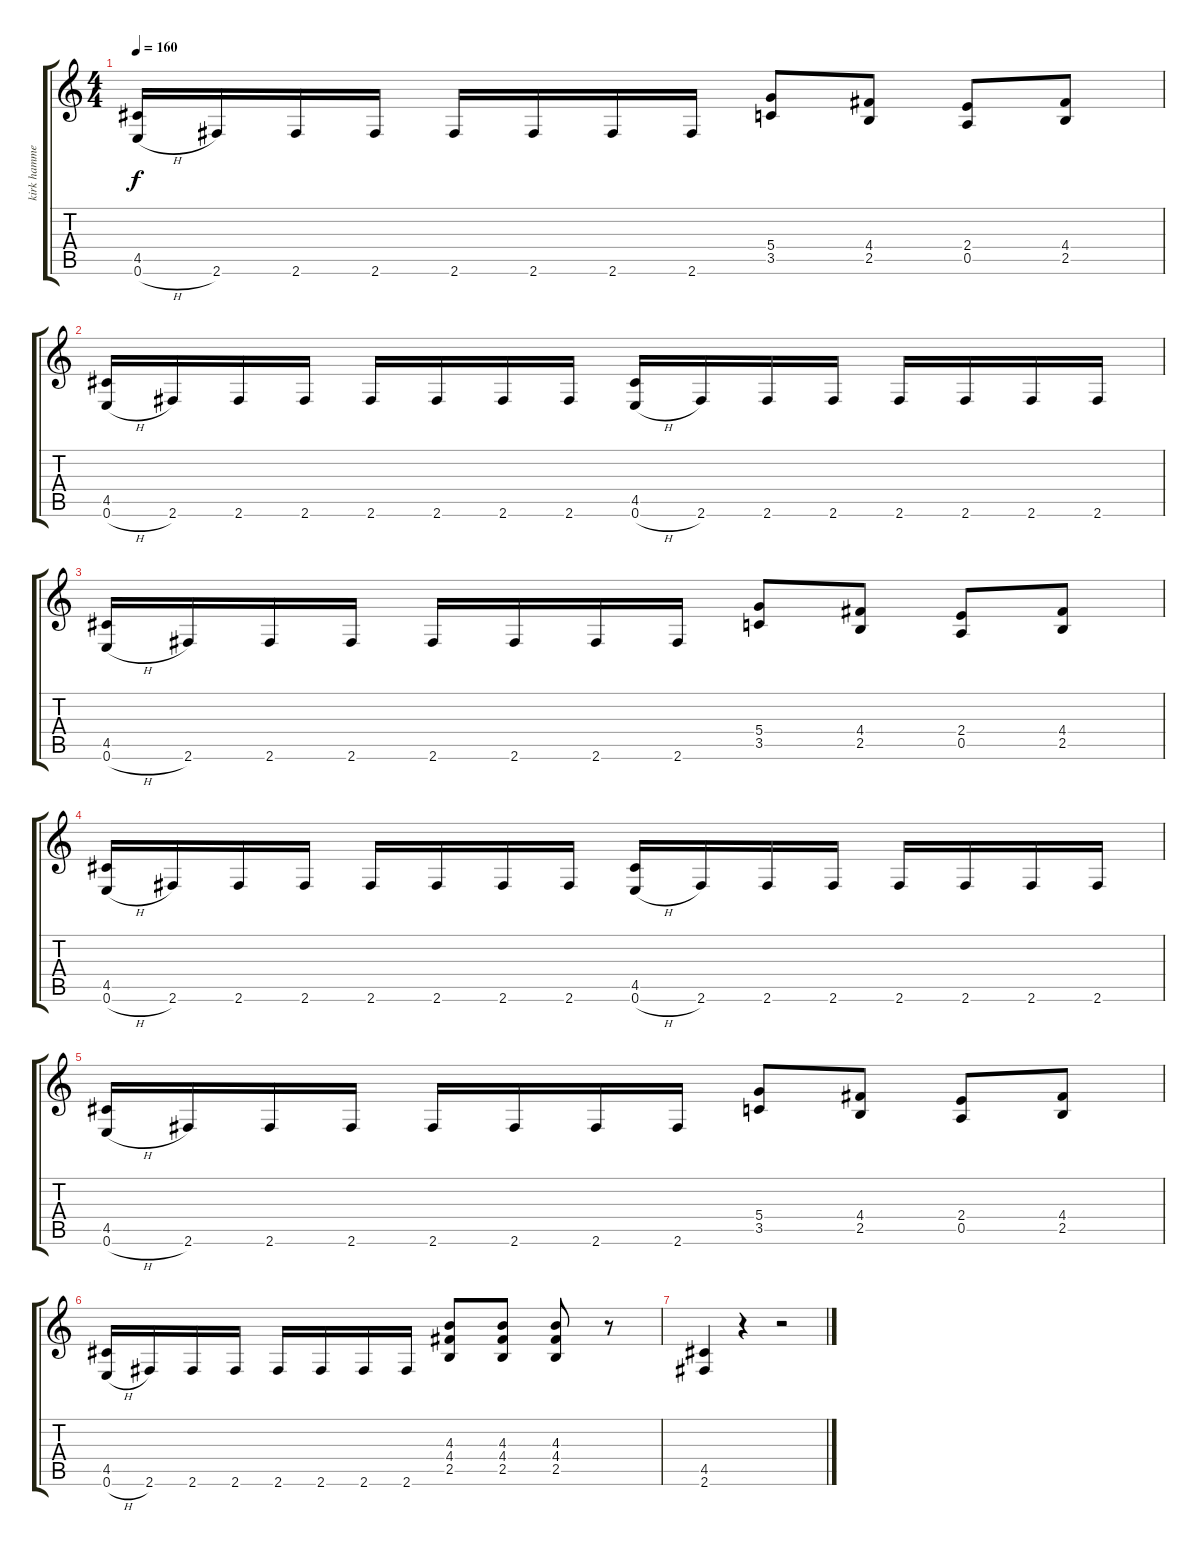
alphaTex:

\track ("kirk hammett" "kirk hamme") {instrument distortionguitar}
\staff {score tabs}
\tuning (E4 B3 G3 D3 A2 E2) {hide}
\ts (4 4)
\tempo 160
\clef g2
\ks c
(4.5 0.6{h}).16{dy f} 2.6.16 2.6.16 2.6.16 2.6.16 2.6.16 2.6.16 2.6.16 (5.4 3.5).8 (4.4 2.5).8 (2.4 0.5).8 (4.4 2.5).8 |
(4.5 0.6{h}).16 2.6.16 2.6.16 2.6.16 2.6.16 2.6.16 2.6.16 2.6.16 (4.5 0.6{h}).16 2.6.16 2.6.16 2.6.16 2.6.16 2.6.16 2.6.16 2.6.16 |
(4.5 0.6{h}).16 2.6.16 2.6.16 2.6.16 2.6.16 2.6.16 2.6.16 2.6.16 (5.4 3.5).8 (4.4 2.5).8 (2.4 0.5).8 (4.4 2.5).8 |
(4.5 0.6{h}).16 2.6.16 2.6.16 2.6.16 2.6.16 2.6.16 2.6.16 2.6.16 (4.5 0.6{h}).16 2.6.16 2.6.16 2.6.16 2.6.16 2.6.16 2.6.16 2.6.16 |
(4.5 0.6{h}).16 2.6.16 2.6.16 2.6.16 2.6.16 2.6.16 2.6.16 2.6.16 (5.4 3.5).8 (4.4 2.5).8 (2.4 0.5).8 (4.4 2.5).8 |
(4.5 0.6{h}).16 2.6.16 2.6.16 2.6.16 2.6.16 2.6.16 2.6.16 2.6.16 (4.3 4.4 2.5).8 (4.3 4.4 2.5).8 (4.3 4.4 2.5).8 r.8 |
(4.5 2.6).4 r.4 r.2
